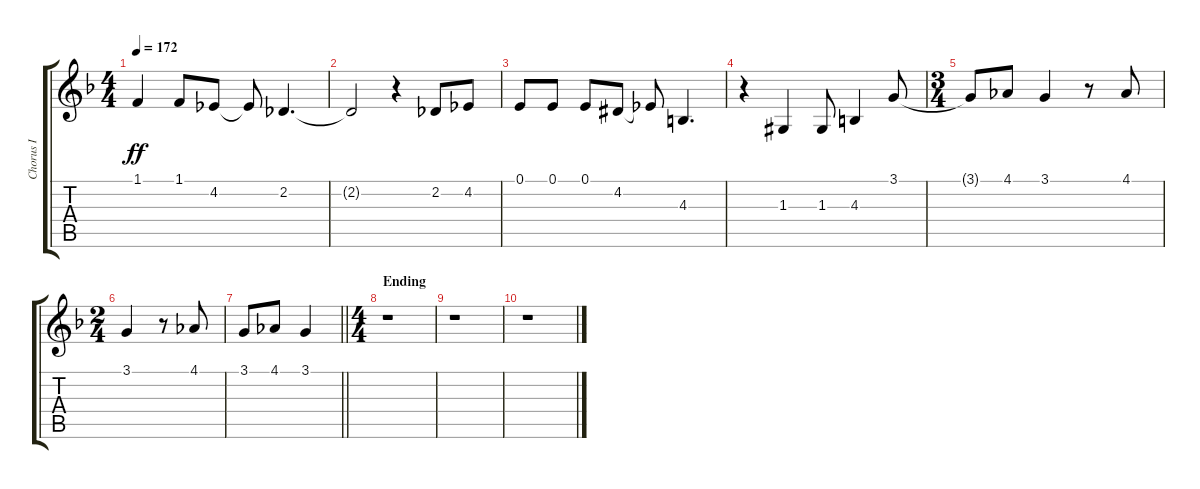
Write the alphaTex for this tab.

\track ("Chorus I" "Chorus I") {instrument voiceoohs}
\staff {score tabs}
\tuning (E4 B3 G3 D3 A2 E2) {hide}
\ts (4 4)
\tempo 172
\clef g2
\ks f
1.1.4{dy ff} 1.1.8 4.2.8 4.2{t}.8 2.2.4{d} |
2.2{t}.2 r.4 2.2.8 4.2.8 |
0.1.8 0.1.8 0.1.8 4.2{acc #}.8 4.2{t}.8 4.3.4{d} |
r.4 1.3{acc #}.4 1.3{acc #}.8 4.3.4 3.1.8 |
\ts (3 4)
3.1{t}.8 4.1.8 3.1.4 r.8 4.1.8 |
\ts (2 4)
3.1.4 r.8 4.1.8 |
\barLineRight lightlight
3.1.8 4.1.8 3.1.4 |
\ts (4 4)
\section ("" "Ending")
r.1 |
r.1 |
r.1
